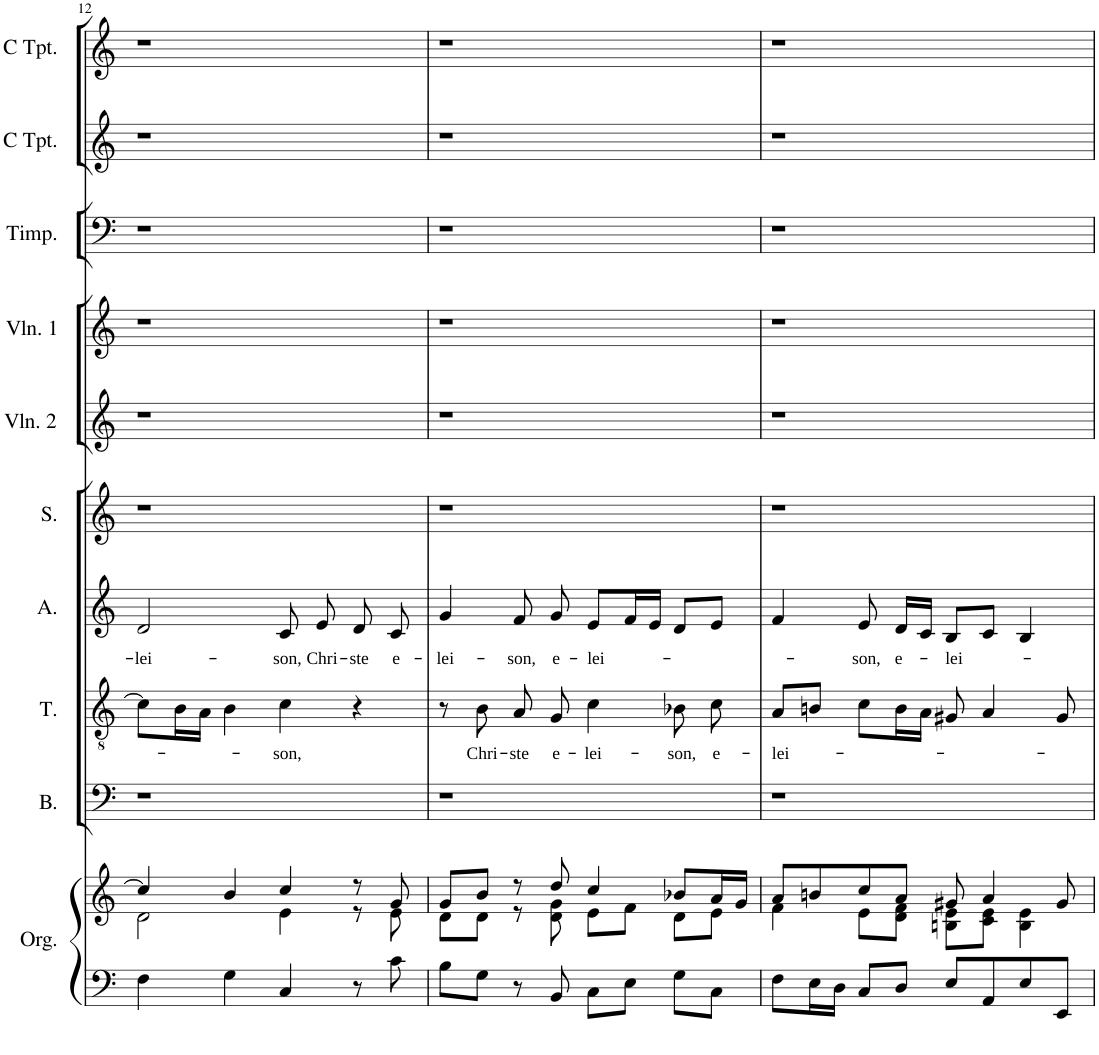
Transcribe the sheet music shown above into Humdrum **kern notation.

**kern	**kern	**kern	**kern	**text	**kern	**text	**kern	**kern	**kern	**kern	**kern	**kern
*part10	*part10	*part9	*part8	*part8	*part7	*part7	*part6	*part5	*part4	*part3	*part2	*part1
*staff11	*staff10	*staff9	*staff8	*staff8	*staff7	*staff7	*staff6	*staff5	*staff4	*staff3	*staff2	*staff1
*I"Organo	*	*I"Bass	*I"Tenore	*	*I"Alto	*	*I"Canto	*I"Violino secondo	*I"Violino primo	*I"Tympani	*I"Clarino secondo	*I"Clarino primo
*I'Org.	*	*I'B.	*I'T.	*	*I'A.	*	*	*I'Vln. 2	*I'Vln. 1	*	*	*
!!LO:PB:g=z
*clefF4	*clefG2	*clefF4	*clefGv2	*	*clefG2	*	*clefG2	*clefG2	*clefG2	*clefF4	*clefG2	*clefG2
*	*	*	*Trd7c12	*	*	*	*	*	*	*	*	*
*k[]	*k[]	*k[]	*k[]	*	*k[]	*	*k[]	*k[]	*k[]	*k[]	*k[]	*k[]
*M4/4	*M4/4	*M4/4	*M4/4	*	*M4/4	*	*M4/4	*M4/4	*M4/4	*M4/4	*M4/4	*M4/4
*met(c)	*met(c)	*met(c)	*met(c)	*	*met(c)	*	*met(c)	*met(c)	*met(c)	*met(c)	*met(c)	*met(c)
=12	=12	=12	=12	=12	=12	=12	=12	=12	=12	=12	=12	=12
*	*^	*	*	*	*	*	*	*	*	*	*	*
!	!	!	!	!	!	!	!LO:LY:b	!	!	!	!	!	!
4F\	4cc/]	2d\	1r	8c\L]	.	2d/	-lei-	1r	1r	1r	1r	1r	1r
.	.	.	.	16B\L	.	.	.	.	.	.	.	.	.
.	.	.	.	16A\JJ	.	.	.	.	.	.	.	.	.
4G\	4b/	.	.	4B\	.	.	.	.	.	.	.	.	.
!	!	!	!	!	!LO:LY:b	!	!LO:LY:b	!	!	!	!	!	!
4C/	4cc/	4e\	.	4c\	-son,	8c/	-son,	.	.	.	.	.	.
!	!	!	!	!	!	!	!LO:LY:b	!	!	!	!	!	!
.	.	.	.	.	.	8e/	Chri-	.	.	.	.	.	.
!	!	!	!	!	!	!	!LO:LY:b	!	!	!	!	!	!
8r	8r	8r	.	4r	.	8d/	-ste	.	.	.	.	.	.
!	!	!	!	!	!	!	!LO:LY:b	!	!	!	!	!	!
8c\	8g/	8e\	.	.	.	8c/	e-	.	.	.	.	.	.
=13	=13	=13	=13	=13	=13	=13	=13	=13	=13	=13	=13	=13	=13
!	!	!	!	!	!	!	!LO:LY:b	!	!	!	!	!	!
8B\L	8g/L	8d\L	1r	8r	.	4g/	-lei-	1r	1r	1r	1r	1r	1r
!	!	!	!	!	!LO:LY:b	!	!	!	!	!	!	!	!
8G\J	8b/J	8d\J	.	8B\	Chri-	.	.	.	.	.	.	.	.
!	!	!	!	!	!LO:LY:b	!	!LO:LY:b	!	!	!	!	!	!
8r	8r	8r	.	8A/	-ste	8f/	-son,	.	.	.	.	.	.
!	!	!	!	!	!LO:LY:b	!	!LO:LY:b	!	!	!	!	!	!
8BB/	8dd/	8d\ 8g\	.	8G/	e-	8g/	e-	.	.	.	.	.	.
!	!	!	!	!	!LO:LY:b	!	!LO:LY:b	!	!	!	!	!	!
8C\L	4cc/	8e\L	.	4c\	-lei-	8e/L	-lei-	.	.	.	.	.	.
8E\J	.	8f\J	.	.	.	16f/L	.	.	.	.	.	.	.
.	.	.	.	.	.	16e/JJ	.	.	.	.	.	.	.
!	!	!	!	!	!LO:LY:b	!	!	!	!	!	!	!	!
8G\L	8b-X/L	8d\L	.	8B-X\	-son,	8d/L	.	.	.	.	.	.	.
!	!	!	!	!	!LO:LY:b	!	!	!	!	!	!	!	!
8C\J	16a/L	8e\J	.	8c\	e-	8e/J	.	.	.	.	.	.	.
.	16g/JJ	.	.	.	.	.	.	.	.	.	.	.	.
=14	=14	=14	=14	=14	=14	=14	=14	=14	=14	=14	=14	=14	=14
!	!	!	!	!	!LO:LY:b	!	!	!	!	!	!	!	!
8F\L	8a/L	4f\	1r	8A/L	-lei-	4f/	.	1r	1r	1r	1r	1r	1r
16E\L	8bn/	.	.	8Bn/J	.	.	.	.	.	.	.	.	.
16D\JJ	.	.	.	.	.	.	.	.	.	.	.	.	.
!	!	!	!	!	!	!	!LO:LY:b	!	!	!	!	!	!
8C/L	8cc/	8e\L	.	8c\L	.	8e/	-son,	.	.	.	.	.	.
!	!	!	!	!	!	!	!LO:LY:b	!	!	!	!	!	!
8D/J	8a/J	8d\ 8f\J	.	16B\L	.	16d/LL	e-	.	.	.	.	.	.
.	.	.	.	16A\JJ	.	16c/JJ	.	.	.	.	.	.	.
!	!	!	!	!	!	!	!LO:LY:b	!	!	!	!	!	!
8E/L	8g#X/	8Bn\ 8e\L	.	8G#X/	.	8B/L	-lei-	.	.	.	.	.	.
8AA/	4a/	8c\ 8e\J	.	4A/	.	8c/J	.	.	.	.	.	.	.
8E/	.	4B\ 4e\	.	.	.	4B/	.	.	.	.	.	.	.
8EE/J	8g#/	.	.	8G#/	.	.	.	.	.	.	.	.	.
*	*v	*v	*	*	*	*	*	*	*	*	*	*	*
=	=	=	=	=	=	=	=	=	=	=	=	=
*-	*-	*-	*-	*-	*-	*-	*-	*-	*-	*-	*-	*-
